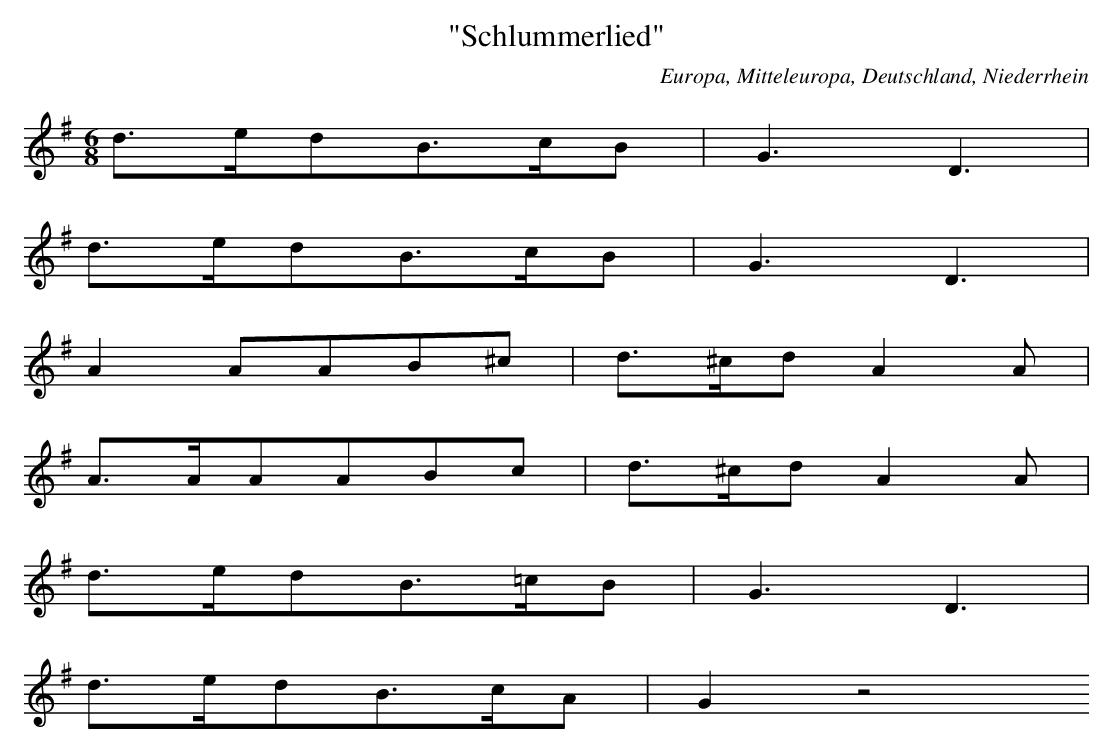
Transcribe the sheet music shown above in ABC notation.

X:1
T: "Schlummerlied"
O: Europa, Mitteleuropa, Deutschland, Niederrhein
M: 6/8
L: 1/16
K: G
d3ed2B3cB2 | G6D6 |
d3ed2B3cB2 | G6D6 |
A4A2A2B2^c2 | d3^cd2A4A2 |
A3AA2A2B2c2 | d3^cd2A4A2 |
d3ed2B3=cB2 | G6D6 |
d3ed2B3cA2 | G4z8
